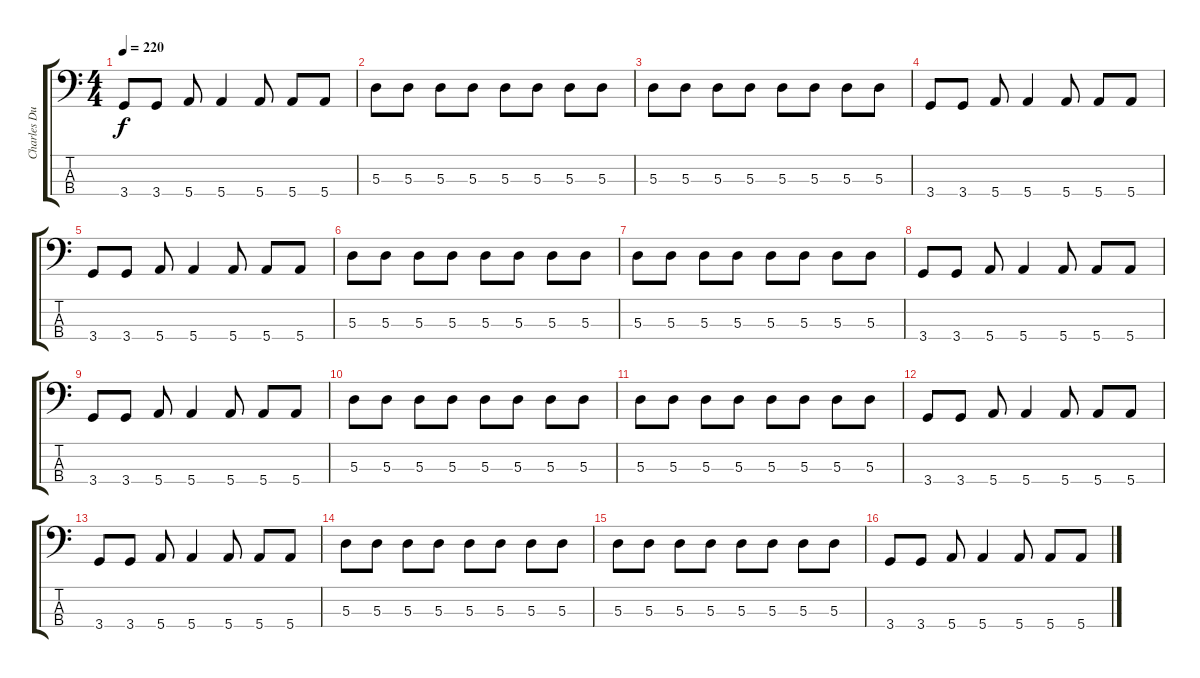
\track ("Charles Dukowski" "Charles Du") {instrument electricbassfinger}
\staff {score tabs}
\tuning (G2 D2 A1 E1) {hide}
\ts (4 4)
\tempo 220
\clef f4
\ks c
3.4.8{dy f} 3.4.8 5.4.8 5.4.4 5.4.8 5.4.8 5.4.8 |
5.3.8 5.3.8 5.3.8 5.3.8 5.3.8 5.3.8 5.3.8 5.3.8 |
5.3.8 5.3.8 5.3.8 5.3.8 5.3.8 5.3.8 5.3.8 5.3.8 |
3.4.8 3.4.8 5.4.8 5.4.4 5.4.8 5.4.8 5.4.8 |
3.4.8 3.4.8 5.4.8 5.4.4 5.4.8 5.4.8 5.4.8 |
5.3.8 5.3.8 5.3.8 5.3.8 5.3.8 5.3.8 5.3.8 5.3.8 |
5.3.8 5.3.8 5.3.8 5.3.8 5.3.8 5.3.8 5.3.8 5.3.8 |
3.4.8 3.4.8 5.4.8 5.4.4 5.4.8 5.4.8 5.4.8 |
3.4.8 3.4.8 5.4.8 5.4.4 5.4.8 5.4.8 5.4.8 |
5.3.8 5.3.8 5.3.8 5.3.8 5.3.8 5.3.8 5.3.8 5.3.8 |
5.3.8 5.3.8 5.3.8 5.3.8 5.3.8 5.3.8 5.3.8 5.3.8 |
3.4.8 3.4.8 5.4.8 5.4.4 5.4.8 5.4.8 5.4.8 |
3.4.8 3.4.8 5.4.8 5.4.4 5.4.8 5.4.8 5.4.8 |
5.3.8 5.3.8 5.3.8 5.3.8 5.3.8 5.3.8 5.3.8 5.3.8 |
5.3.8 5.3.8 5.3.8 5.3.8 5.3.8 5.3.8 5.3.8 5.3.8 |
3.4.8 3.4.8 5.4.8 5.4.4 5.4.8 5.4.8 5.4.8
